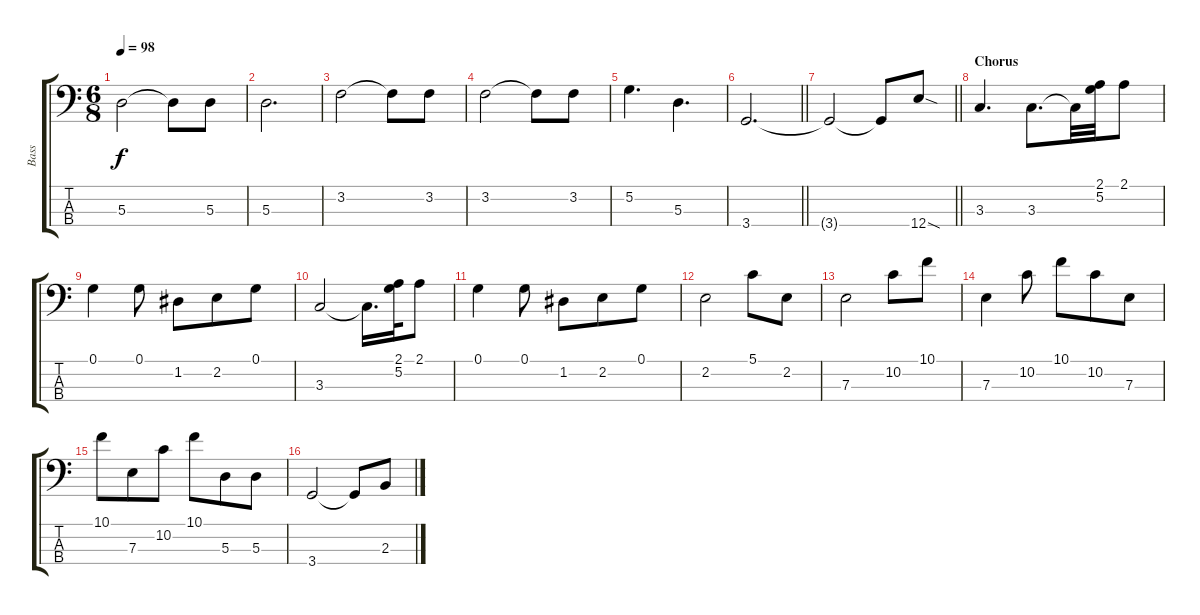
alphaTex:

\track ("Bass" "Bass") {instrument electricbassfinger}
\staff {score tabs}
\tuning (G2 D2 A1 E1) {hide}
\ts (6 8)
\tempo 98
\clef f4
\ks c
5.3.2{dy f} 5.3{t}.8 5.3.8 |
5.3.2{d} |
3.2.2 3.2{t}.8 3.2.8 |
3.2.2 3.2{t}.8 3.2.8 |
5.2.4{d} 5.3.4{d} |
\barLineRight lightlight
3.4.2{d} |
\barLineRight lightlight
3.4{t}.2 3.4{t}.8 12.4{sod}.8 |
\section ("" "Chorus")
3.3.4{d} 3.3.8{d} 3.3{t}.32 (2.1 5.2).32 2.1.8 |
0.1.4 0.1.8 1.2.8 2.2.8 0.1.8 |
3.3.2 3.3{t}.16{d} (2.1 5.2).32 2.1.8 |
0.1.4 0.1.8 1.2.8 2.2.8 0.1.8 |
2.2.2 5.1.8 2.2.8 |
7.3.2 10.2.8 10.1.8 |
7.3.4 10.2.8 10.1.8 10.2.8 7.3.8 |
10.1.8 7.3.8 10.2.8 10.1.8 5.3.8 5.3.8 |
3.4.2 3.4{t}.8 2.3.8
